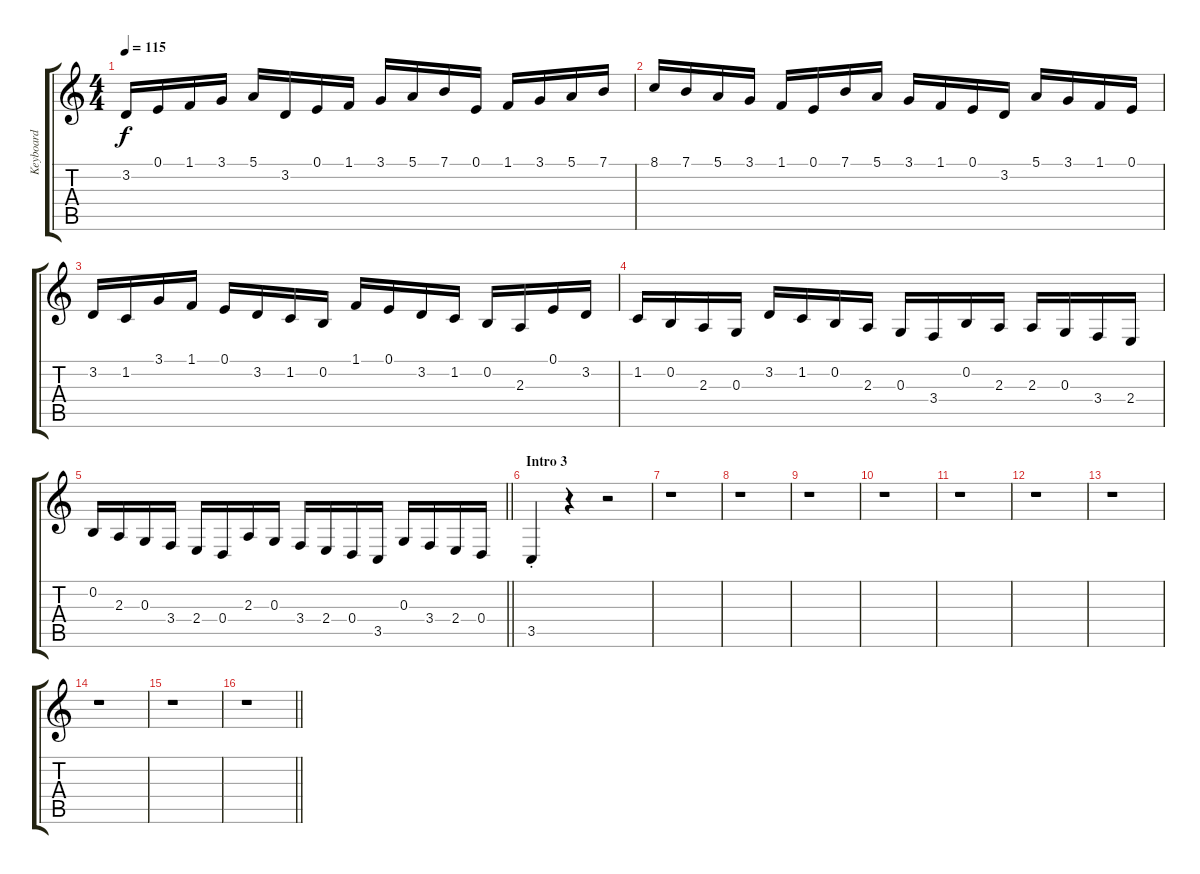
\track ("Keyboard" "Keyboard") {instrument stringensemble1}
\staff {score tabs}
\tuning (E4 B3 G3 D3 A2 E2) {hide}
\ts (4 4)
\tempo 115
\clef g2
\ks c
3.2.16{dy f} 0.1.16 1.1.16 3.1.16 5.1.16 3.2.16 0.1.16 1.1.16 3.1.16 5.1.16 7.1.16 0.1.16 1.1.16 3.1.16 5.1.16 7.1.16 |
8.1.16 7.1.16 5.1.16 3.1.16 1.1.16 0.1.16 7.1.16 5.1.16 3.1.16 1.1.16 0.1.16 3.2.16 5.1.16 3.1.16 1.1.16 0.1.16 |
3.2.16 1.2.16 3.1.16 1.1.16 0.1.16 3.2.16 1.2.16 0.2.16 1.1.16 0.1.16 3.2.16 1.2.16 0.2.16 2.3.16 0.1.16 3.2.16 |
1.2.16 0.2.16 2.3.16 0.3.16 3.2.16 1.2.16 0.2.16 2.3.16 0.3.16 3.4.16 0.2.16 2.3.16 2.3.16 0.3.16 3.4.16 2.4.16 |
\barLineRight lightlight
0.2.16 2.3.16 0.3.16 3.4.16 2.4.16 0.4.16 2.3.16 0.3.16 3.4.16 2.4.16 0.4.16 3.5.16 0.3.16 3.4.16 2.4.16 0.4.16 |
\section ("" "Intro 3")
3.5{st}.4 r.4 r.2 |
r.1 |
r.1 |
r.1 |
r.1 |
r.1 |
r.1 |
r.1 |
r.1 |
r.1 |
\barLineRight lightlight
r.1
